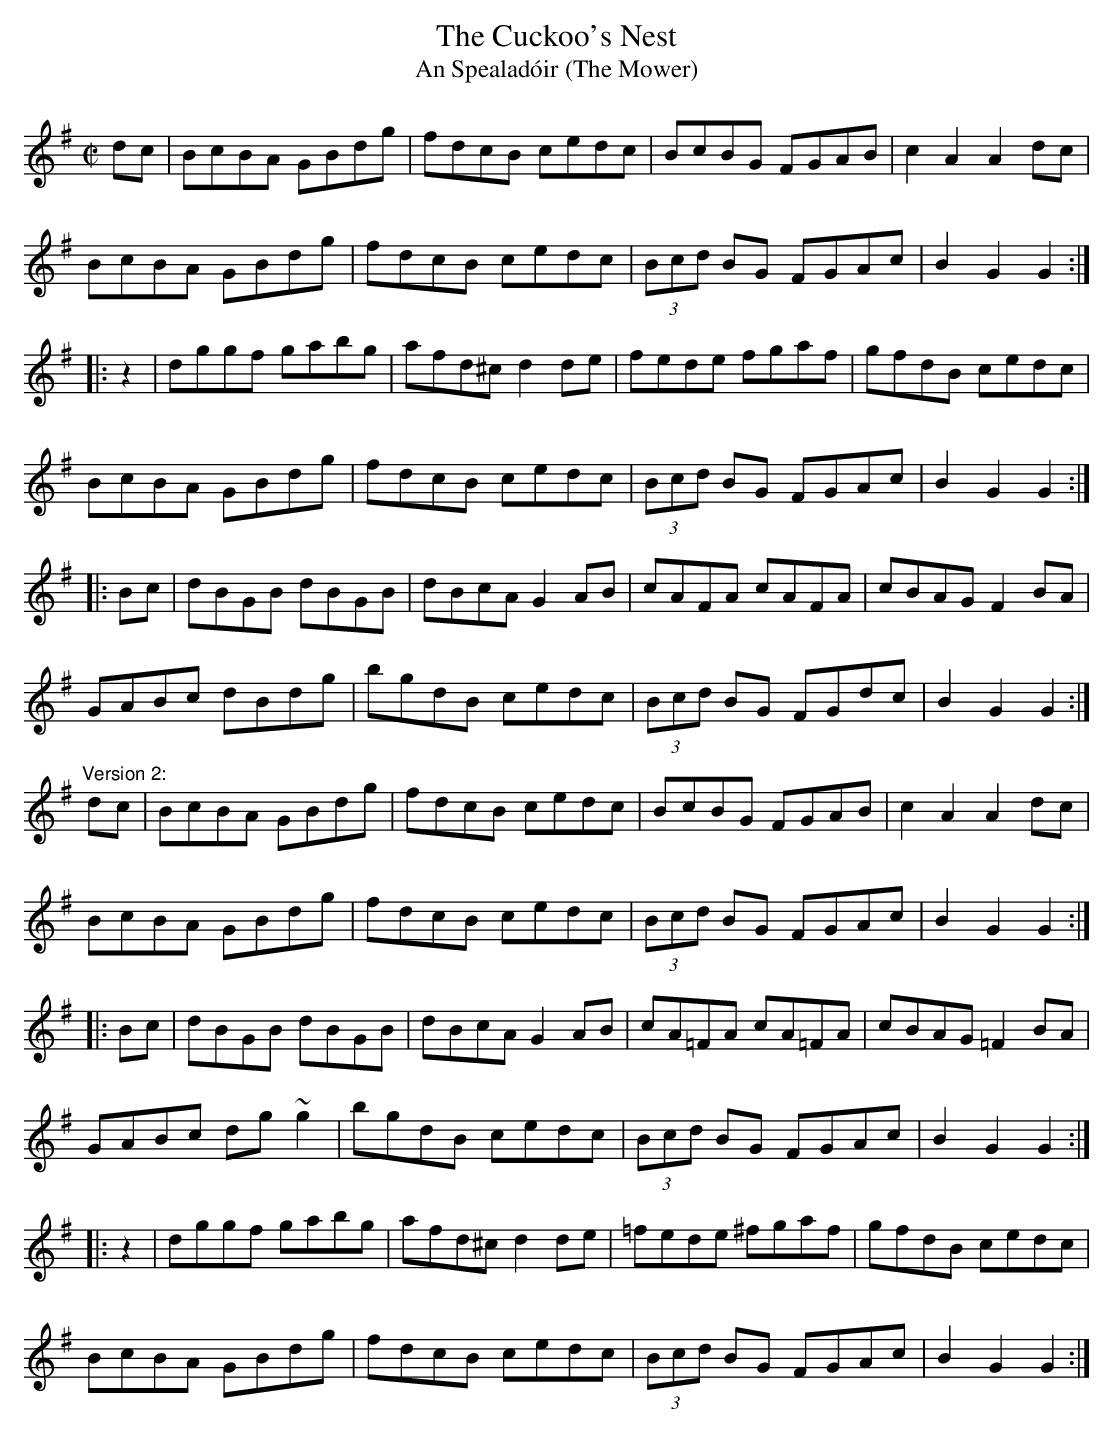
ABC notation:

X:1
T:Cuckoo's Nest, The
T:An Spealadóir (The Mower)
M:C|
K:G
dc|BcBA GBdg|fdcB cedc|BcBG FGAB|c2A2 A2dc|
BcBA GBdg|fdcB cedc|(3Bcd BG FGAc|B2G2 G2:|
|:z2|dggf gabg|afd^c d2de|fede fgaf|gfdB cedc|
BcBA GBdg|fdcB cedc|(3Bcd BG FGAc|B2G2 G2:|
|:Bc|dBGB dBGB|dBcA G2AB|cAFA cAFA|cBAG F2BA|
GABc dBdg|bgdB cedc|(3Bcd BG FGdc|B2G2 G2:|
"Version 2:"
dc|BcBA GBdg|fdcB cedc|BcBG FGAB|c2A2 A2dc|
BcBA GBdg|fdcB cedc|(3Bcd BG FGAc|B2G2 G2:|
|:Bc|dBGB dBGB|dBcA G2AB|cA=FA cA=FA|cBAG =F2BA|
GABc dg~g2|bgdB cedc|(3Bcd BG FGAc|B2G2 G2:|
|:z2|dggf gabg|afd^c d2de|=fede ^fgaf|gfdB cedc|
BcBA GBdg|fdcB cedc|(3Bcd BG FGAc|B2G2 G2:|
